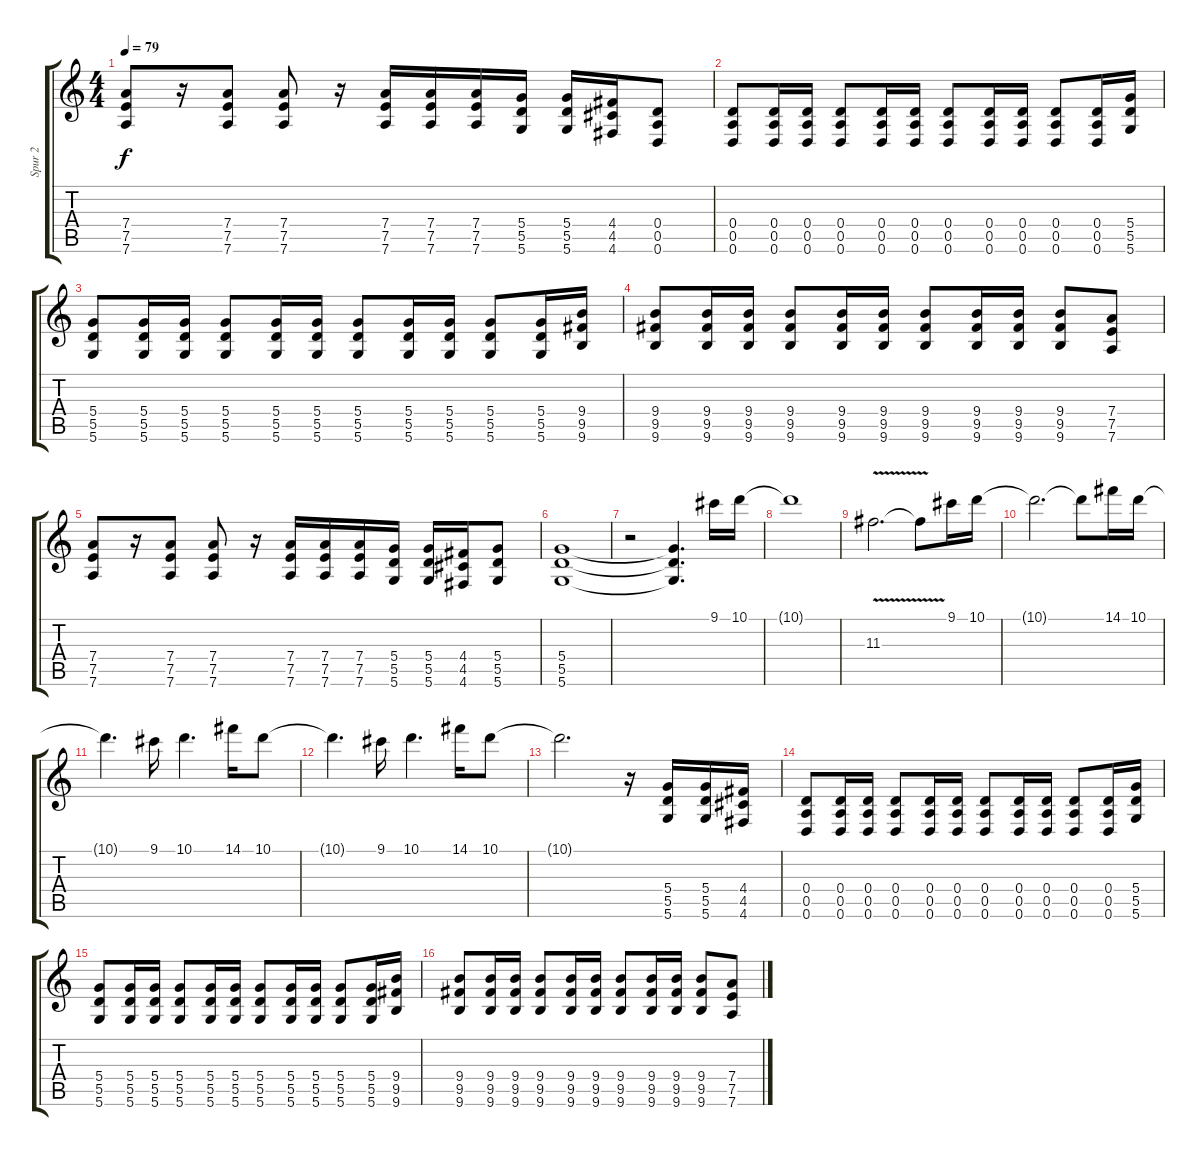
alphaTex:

\track ("Spur 2" "Spur 2") {instrument distortionguitar}
\staff {score tabs}
\tuning (E4 B3 G3 D3 A2 D2) {hide}
\ts (4 4)
\tempo 79
\clef g2
\ks c
(7.4 7.5 7.6).8{dy f} r.16 (7.4 7.5 7.6).8 (7.4 7.5 7.6).8 r.16 (7.4 7.5 7.6).16 (7.4 7.5 7.6).16 (7.4 7.5 7.6).16 (5.4 5.5 5.6).16 (5.4 5.5 5.6).16 (4.4 4.5 4.6).16 (0.4 0.5 0.6).8 |
(0.4 0.5 0.6).8 (0.4 0.5 0.6).16 (0.4 0.5 0.6).16 (0.4 0.5 0.6).8 (0.4 0.5 0.6).16 (0.4 0.5 0.6).16 (0.4 0.5 0.6).8 (0.4 0.5 0.6).16 (0.4 0.5 0.6).16 (0.4 0.5 0.6).8 (0.4 0.5 0.6).16 (5.4 5.5 5.6).16 |
(5.4 5.5 5.6).8 (5.4 5.5 5.6).16 (5.4 5.5 5.6).16 (5.4 5.5 5.6).8 (5.4 5.5 5.6).16 (5.4 5.5 5.6).16 (5.4 5.5 5.6).8 (5.4 5.5 5.6).16 (5.4 5.5 5.6).16 (5.4 5.5 5.6).8 (5.4 5.5 5.6).16 (9.4 9.5 9.6).16 |
(9.4 9.5 9.6).8 (9.4 9.5 9.6).16 (9.4 9.5 9.6).16 (9.4 9.5 9.6).8 (9.4 9.5 9.6).16 (9.4 9.5 9.6).16 (9.4 9.5 9.6).8 (9.4 9.5 9.6).16 (9.4 9.5 9.6).16 (9.4 9.5 9.6).8 (7.4 7.5 7.6).8 |
(7.4 7.5 7.6).8 r.16 (7.4 7.5 7.6).8 (7.4 7.5 7.6).8 r.16 (7.4 7.5 7.6).16 (7.4 7.5 7.6).16 (7.4 7.5 7.6).16 (5.4 5.5 5.6).16 (5.4 5.5 5.6).16 (4.4 4.5 4.6).16 (5.4 5.5 5.6).8 |
(5.4 5.5 5.6).1 |
r.2 (5.4{t} 5.5{t} 5.6{t}).4{d} 9.1.16 10.1.16 |
10.1{t}.1 |
11.3{v}.2{d} 11.3{t}.8 9.1.16 10.1.16 |
10.1{t}.2{d} 10.1{t}.8 14.1.16 10.1.16 |
10.1{t}.4{d} 9.1.16 10.1.4{d} 14.1.16 10.1.8 |
10.1{t}.4{d} 9.1.16 10.1.4{d} 14.1.16 10.1.8 |
10.1{t}.2{d} r.16 (5.4 5.5 5.6).16 (5.4 5.5 5.6).16 (4.4 4.5 4.6).16 |
(0.4 0.5 0.6).8 (0.4 0.5 0.6).16 (0.4 0.5 0.6).16 (0.4 0.5 0.6).8 (0.4 0.5 0.6).16 (0.4 0.5 0.6).16 (0.4 0.5 0.6).8 (0.4 0.5 0.6).16 (0.4 0.5 0.6).16 (0.4 0.5 0.6).8 (0.4 0.5 0.6).16 (5.4 5.5 5.6).16 |
(5.4 5.5 5.6).8 (5.4 5.5 5.6).16 (5.4 5.5 5.6).16 (5.4 5.5 5.6).8 (5.4 5.5 5.6).16 (5.4 5.5 5.6).16 (5.4 5.5 5.6).8 (5.4 5.5 5.6).16 (5.4 5.5 5.6).16 (5.4 5.5 5.6).8 (5.4 5.5 5.6).16 (9.4 9.5 9.6).16 |
(9.4 9.5 9.6).8 (9.4 9.5 9.6).16 (9.4 9.5 9.6).16 (9.4 9.5 9.6).8 (9.4 9.5 9.6).16 (9.4 9.5 9.6).16 (9.4 9.5 9.6).8 (9.4 9.5 9.6).16 (9.4 9.5 9.6).16 (9.4 9.5 9.6).8 (7.4 7.5 7.6).8
